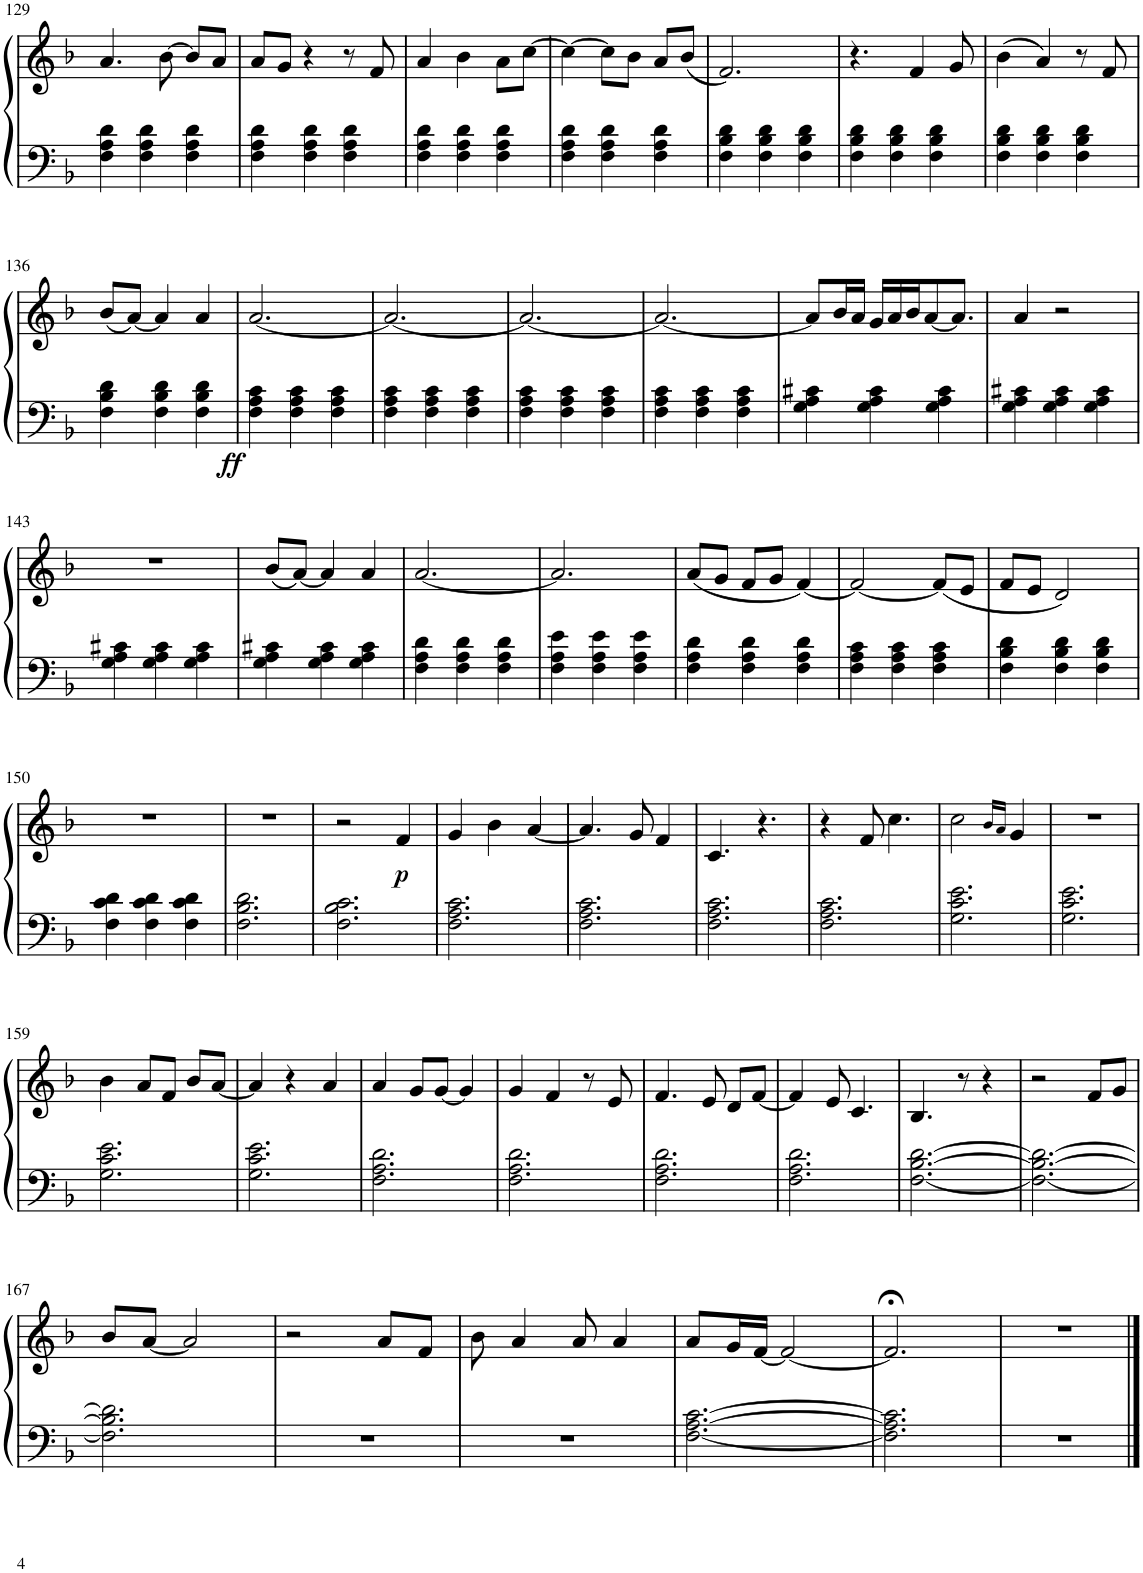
**kern	**kern	**dynam
*part1	*part1	*part1
*staff2	*staff1	*staff1/2
*I"Piano	*	*
*I'Pno.	*	*
!!LO:PB:g=z
*clefF4	*clefG2	*
*k[b-]	*k[b-]	*
*M3/4	*M3/4	*
=129	=129	=129
4F\ 4A\ 4d\	4.a/	.
4F\ 4A\ 4d\	.	.
.	[8b-\	.
4F\ 4A\ 4d\	8b-/L]	.
.	8a/J	.
=130	=130	=130
4F\ 4A\ 4d\	8a/L	.
.	8g/J	.
4F\ 4A\ 4d\	4r	.
4F\ 4A\ 4d\	8r	.
.	8f/	.
=131	=131	=131
4F\ 4A\ 4d\	4a/	.
4F\ 4A\ 4d\	4b-\	.
4F\ 4A\ 4d\	8a\L	.
.	[8cc\J	.
=132	=132	=132
4F\ 4A\ 4d\	4cc\_	.
4F\ 4A\ 4d\	8cc\L]	.
.	8b-\J	.
4F\ 4A\ 4d\	8a/L	.
.	(8b-/J	.
=133	=133	=133
4F\ 4B-\ 4d\	2.f/)	.
4F\ 4B-\ 4d\	.	.
4F\ 4B-\ 4d\	.	.
=134	=134	=134
4F\ 4B-\ 4d\	4.r	.
4F\ 4B-\ 4d\	.	.
.	4f/	.
4F\ 4B-\ 4d\	.	.
.	8g/	.
=135	=135	=135
4F\ 4B-\ 4d\	(4b-\	.
4F\ 4B-\ 4d\	4a/)	.
4F\ 4B-\ 4d\	8r	.
.	8f/	.
!!LO:LB:g=z
=136	=136	=136
4F\ 4B-\ 4d\	(8b-/L	.
.	[8a/J)	.
4F\ 4B-\ 4d\	4a/]	.
4F\ 4B-\ 4d\	4a/	.
=137	=137	=137
!	!	!LO:DY:b=2
4F\ 4A\ 4c\	[2.a/	ff
4F\ 4A\ 4c\	.	.
4F\ 4A\ 4c\	.	.
=138	=138	=138
4F\ 4A\ 4c\	2.a/_	.
4F\ 4A\ 4c\	.	.
4F\ 4A\ 4c\	.	.
=139	=139	=139
4F\ 4A\ 4c\	2.a/_	.
4F\ 4A\ 4c\	.	.
4F\ 4A\ 4c\	.	.
=140	=140	=140
4F\ 4A\ 4c\	2.a/_	.
4F\ 4A\ 4c\	.	.
4F\ 4A\ 4c\	.	.
=141	=141	=141
4G\ 4A\ 4c#X\	8a/L]	.
.	16b-/L	.
.	16a/JJ	.
4G\ 4A\ 4c#\	16g/LL	.
.	16a/	.
.	16b-/J	.
.	[8a/	.
4G\ 4A\ 4c#\	.	.
.	8.a/J]	.
=142	=142	=142
4G\ 4A\ 4c#X\	4a/	.
4G\ 4A\ 4c#\	2r	.
4G\ 4A\ 4c#\	.	.
!!LO:LB:g=z
=143	=143	=143
4G\ 4A\ 4c#X\	2.r	.
4G\ 4A\ 4c#\	.	.
4G\ 4A\ 4c#\	.	.
=144	=144	=144
4G\ 4A\ 4c#X\	(8b-/L	.
.	[8a/J)	.
4G\ 4A\ 4c#\	4a/]	.
4G\ 4A\ 4c#\	4a/	.
=145	=145	=145
4F\ 4A\ 4d\	[2.a/	.
4F\ 4A\ 4d\	.	.
4F\ 4A\ 4d\	.	.
=146	=146	=146
4F\ 4A\ 4e\	2.a/]	.
4F\ 4A\ 4e\	.	.
4F\ 4A\ 4e\	.	.
=147	=147	=147
4F\ 4A\ 4d\	(8a/L	.
.	8g/J	.
4F\ 4A\ 4d\	8f/L	.
.	8g/J	.
4F\ 4A\ 4d\	[4f/)	.
=148	=148	=148
4F\ 4A\ 4c\	2f/_	.
4F\ 4A\ 4c\	.	.
4F\ 4A\ 4c\	(8f/L]	.
.	8e/J	.
=149	=149	=149
4F\ 4B-\ 4d\	8f/L	.
.	8e/J	.
4F\ 4B-\ 4d\	2d/)	.
4F\ 4B-\ 4d\	.	.
!!LO:LB:g=z
=150	=150	=150
4F\ 4c\ 4d\	2.r	.
4F\ 4c\ 4d\	.	.
4F\ 4c\ 4d\	.	.
=151	=151	=151
2.F\ 2.B-\ 2.d\	2.r	.
=152	=152	=152
2.F\ 2.B-\ 2.c\	2r	.
!	!	!LO:DY:b
.	4f/	p
=153	=153	=153
2.F\ 2.A\ 2.c\	4g/	.
.	4b-\	.
.	[4a/	.
=154	=154	=154
2.F\ 2.A\ 2.c\	4.a/]	.
.	8g/	.
.	4f/	.
=155	=155	=155
2.F\ 2.A\ 2.c\	4.c/	.
.	4.r	.
=156	=156	=156
2.F\ 2.A\ 2.c\	4r	.
.	8f/	.
.	4.cc\	.
=157	=157	=157
2.G\ 2.c\ 2.e\	2cc\	.
.	16qb-/LL	.
.	16qa/JJ	.
.	4g/	.
=158	=158	=158
2.G\ 2.c\ 2.e\	2.r	.
!!LO:LB:g=z
=159	=159	=159
2.G\ 2.c\ 2.e\	4b-\	.
.	8a/L	.
.	8f/J	.
.	8b-/L	.
.	[8a/J	.
=160	=160	=160
2.G\ 2.c\ 2.e\	4a/]	.
.	4r	.
.	4a/	.
=161	=161	=161
2.F\ 2.A\ 2.d\	4a/	.
.	8g/L	.
.	[8g/J	.
.	4g/]	.
=162	=162	=162
2.F\ 2.A\ 2.d\	4g/	.
.	4f/	.
.	8r	.
.	8e/	.
=163	=163	=163
2.F\ 2.A\ 2.d\	4.f/	.
.	8e/	.
.	8d/L	.
.	[8f/J	.
=164	=164	=164
2.F\ 2.A\ 2.d\	4f/]	.
.	8e/	.
.	4.c/	.
=165	=165	=165
[2.F\ [2.B-\ [2.d\	4.B-/	.
.	8r	.
.	4r	.
=166	=166	=166
2.F\_ 2.B-\_ 2.d\_	2r	.
.	8f/L	.
.	8g/J	.
!!LO:LB:g=z
=167	=167	=167
2.F\] 2.B-\] 2.d\]	8b-/L	.
.	[8a/J	.
.	2a/]	.
=168	=168	=168
2.r	2r	.
.	8a/L	.
.	8f/J	.
=169	=169	=169
2.r	8b-\	.
.	4a/	.
.	8a/	.
.	4a/	.
=170	=170	=170
[2.F\ [2.A\ [2.c\	8a/L	.
.	16g/L	.
.	[16f/JJ	.
.	2f/_	.
=171	=171	=171
2.F\] 2.A\] 2.c\]	2.f;</]	.
=172	=172	=172
2.r	2.r	.
==	==	==
*-	*-	*-
